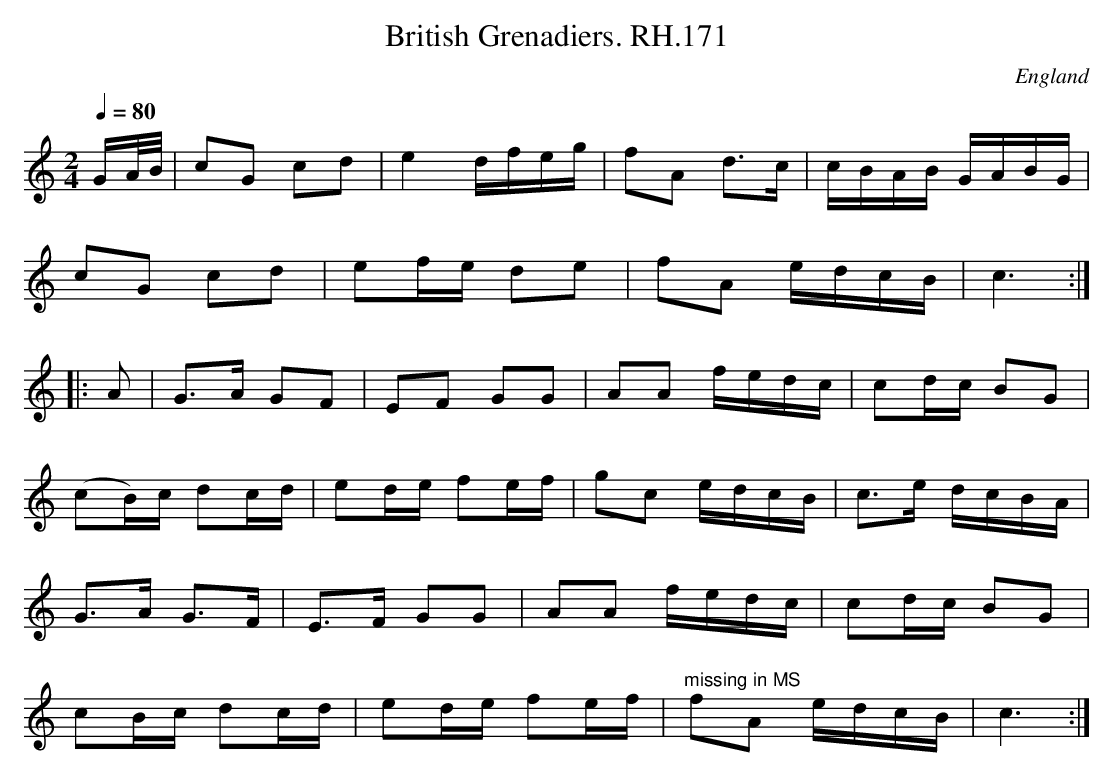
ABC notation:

X:1
T:British Grenadiers. RH.171
O:England
M:2/4
L:1/8
Q:1/4=80
K:C major
G/A/4B/4|cG cd|e2d/f/e/g/|\
fA d>c|c/B/A/B/ G/A/B/G/|!
cG cd|ef/e/ de|fA e/d/c/B/|c3:|!
|:A|G>A GF|EF GG|\
AA f/e/d/c/|cd/c/ BG|!
(cB/)c/ dc/d/|ed/e/ fe/f/|\
gc e/d/c/B/|c>e d/c/B/A/|!
G>A G>F|E>F GG|AA f/e/d/c/|cd/c/ BG|!
cB/c/ dc/d/|ed/e/ fe/f/|\
"missing in MS"fA e/d/c/B/|c3:|
